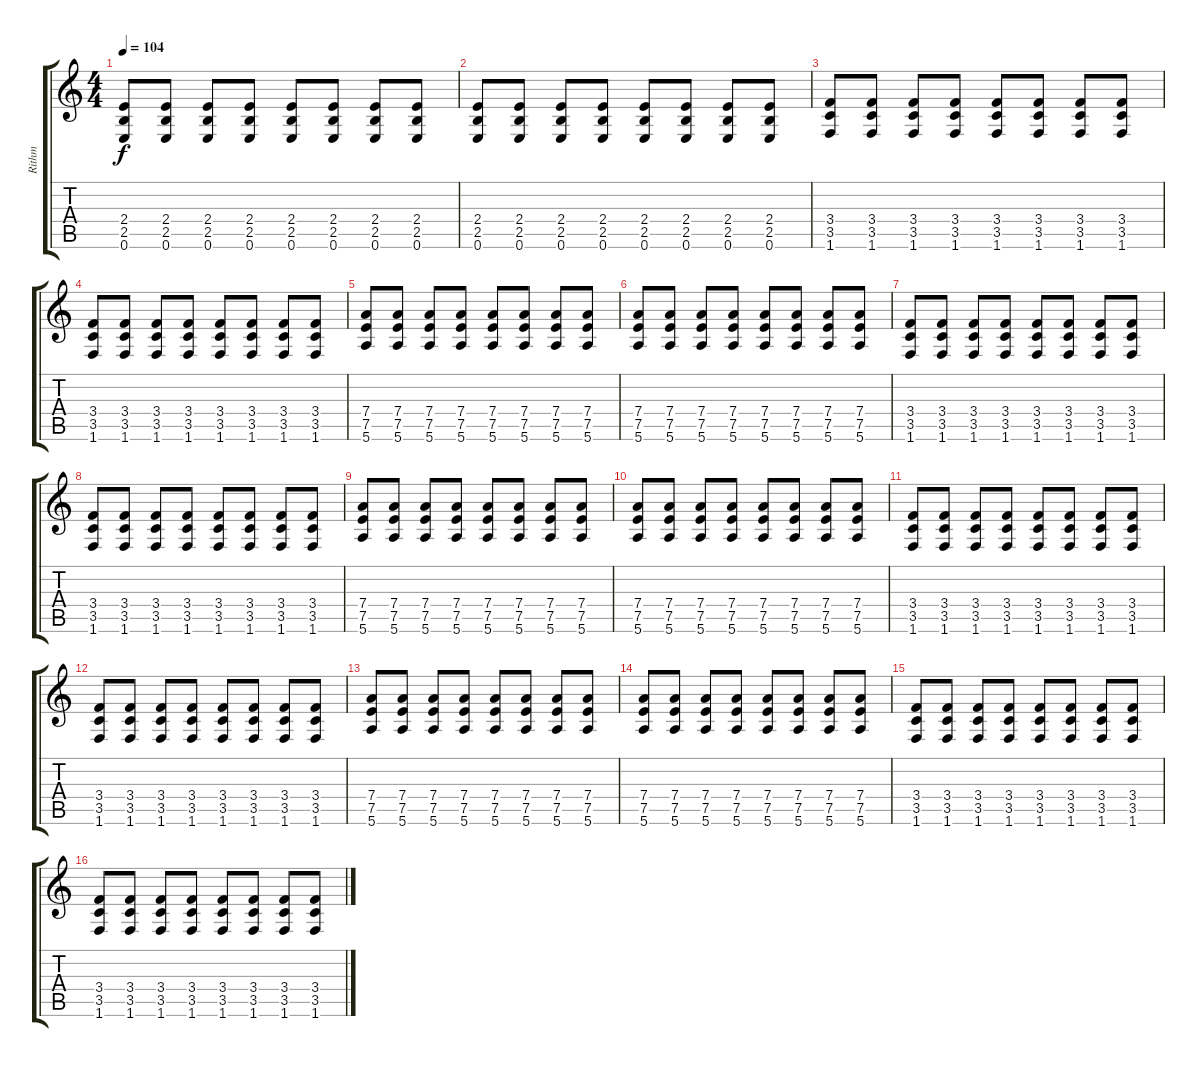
\track ("Rithm" "Rithm") {instrument distortionguitar}
\staff {score tabs}
\tuning (E4 B3 G3 D3 A2 E2) {hide}
\ts (4 4)
\tempo 104
\clef g2
\ks c
(2.4 2.5 0.6).8{dy f} (2.4 2.5 0.6).8 (2.4 2.5 0.6).8 (2.4 2.5 0.6).8 (2.4 2.5 0.6).8 (2.4 2.5 0.6).8 (2.4 2.5 0.6).8 (2.4 2.5 0.6).8 |
(2.4 2.5 0.6).8 (2.4 2.5 0.6).8 (2.4 2.5 0.6).8 (2.4 2.5 0.6).8 (2.4 2.5 0.6).8 (2.4 2.5 0.6).8 (2.4 2.5 0.6).8 (2.4 2.5 0.6).8 |
(3.4 3.5 1.6).8 (3.4 3.5 1.6).8 (3.4 3.5 1.6).8 (3.4 3.5 1.6).8 (3.4 3.5 1.6).8 (3.4 3.5 1.6).8 (3.4 3.5 1.6).8 (3.4 3.5 1.6).8 |
(3.4 3.5 1.6).8 (3.4 3.5 1.6).8 (3.4 3.5 1.6).8 (3.4 3.5 1.6).8 (3.4 3.5 1.6).8 (3.4 3.5 1.6).8 (3.4 3.5 1.6).8 (3.4 3.5 1.6).8 |
(7.4 7.5 5.6).8 (7.4 7.5 5.6).8 (7.4 7.5 5.6).8 (7.4 7.5 5.6).8 (7.4 7.5 5.6).8 (7.4 7.5 5.6).8 (7.4 7.5 5.6).8 (7.4 7.5 5.6).8 |
(7.4 7.5 5.6).8 (7.4 7.5 5.6).8 (7.4 7.5 5.6).8 (7.4 7.5 5.6).8 (7.4 7.5 5.6).8 (7.4 7.5 5.6).8 (7.4 7.5 5.6).8 (7.4 7.5 5.6).8 |
(3.4 3.5 1.6).8 (3.4 3.5 1.6).8 (3.4 3.5 1.6).8 (3.4 3.5 1.6).8 (3.4 3.5 1.6).8 (3.4 3.5 1.6).8 (3.4 3.5 1.6).8 (3.4 3.5 1.6).8 |
(3.4 3.5 1.6).8 (3.4 3.5 1.6).8 (3.4 3.5 1.6).8 (3.4 3.5 1.6).8 (3.4 3.5 1.6).8 (3.4 3.5 1.6).8 (3.4 3.5 1.6).8 (3.4 3.5 1.6).8 |
(7.4 7.5 5.6).8 (7.4 7.5 5.6).8 (7.4 7.5 5.6).8 (7.4 7.5 5.6).8 (7.4 7.5 5.6).8 (7.4 7.5 5.6).8 (7.4 7.5 5.6).8 (7.4 7.5 5.6).8 |
(7.4 7.5 5.6).8 (7.4 7.5 5.6).8 (7.4 7.5 5.6).8 (7.4 7.5 5.6).8 (7.4 7.5 5.6).8 (7.4 7.5 5.6).8 (7.4 7.5 5.6).8 (7.4 7.5 5.6).8 |
(3.4 3.5 1.6).8 (3.4 3.5 1.6).8 (3.4 3.5 1.6).8 (3.4 3.5 1.6).8 (3.4 3.5 1.6).8 (3.4 3.5 1.6).8 (3.4 3.5 1.6).8 (3.4 3.5 1.6).8 |
(3.4 3.5 1.6).8 (3.4 3.5 1.6).8 (3.4 3.5 1.6).8 (3.4 3.5 1.6).8 (3.4 3.5 1.6).8 (3.4 3.5 1.6).8 (3.4 3.5 1.6).8 (3.4 3.5 1.6).8 |
(7.4 7.5 5.6).8 (7.4 7.5 5.6).8 (7.4 7.5 5.6).8 (7.4 7.5 5.6).8 (7.4 7.5 5.6).8 (7.4 7.5 5.6).8 (7.4 7.5 5.6).8 (7.4 7.5 5.6).8 |
(7.4 7.5 5.6).8 (7.4 7.5 5.6).8 (7.4 7.5 5.6).8 (7.4 7.5 5.6).8 (7.4 7.5 5.6).8 (7.4 7.5 5.6).8 (7.4 7.5 5.6).8 (7.4 7.5 5.6).8 |
(3.4 3.5 1.6).8 (3.4 3.5 1.6).8 (3.4 3.5 1.6).8 (3.4 3.5 1.6).8 (3.4 3.5 1.6).8 (3.4 3.5 1.6).8 (3.4 3.5 1.6).8 (3.4 3.5 1.6).8 |
(3.4 3.5 1.6).8 (3.4 3.5 1.6).8 (3.4 3.5 1.6).8 (3.4 3.5 1.6).8 (3.4 3.5 1.6).8 (3.4 3.5 1.6).8 (3.4 3.5 1.6).8 (3.4 3.5 1.6).8
